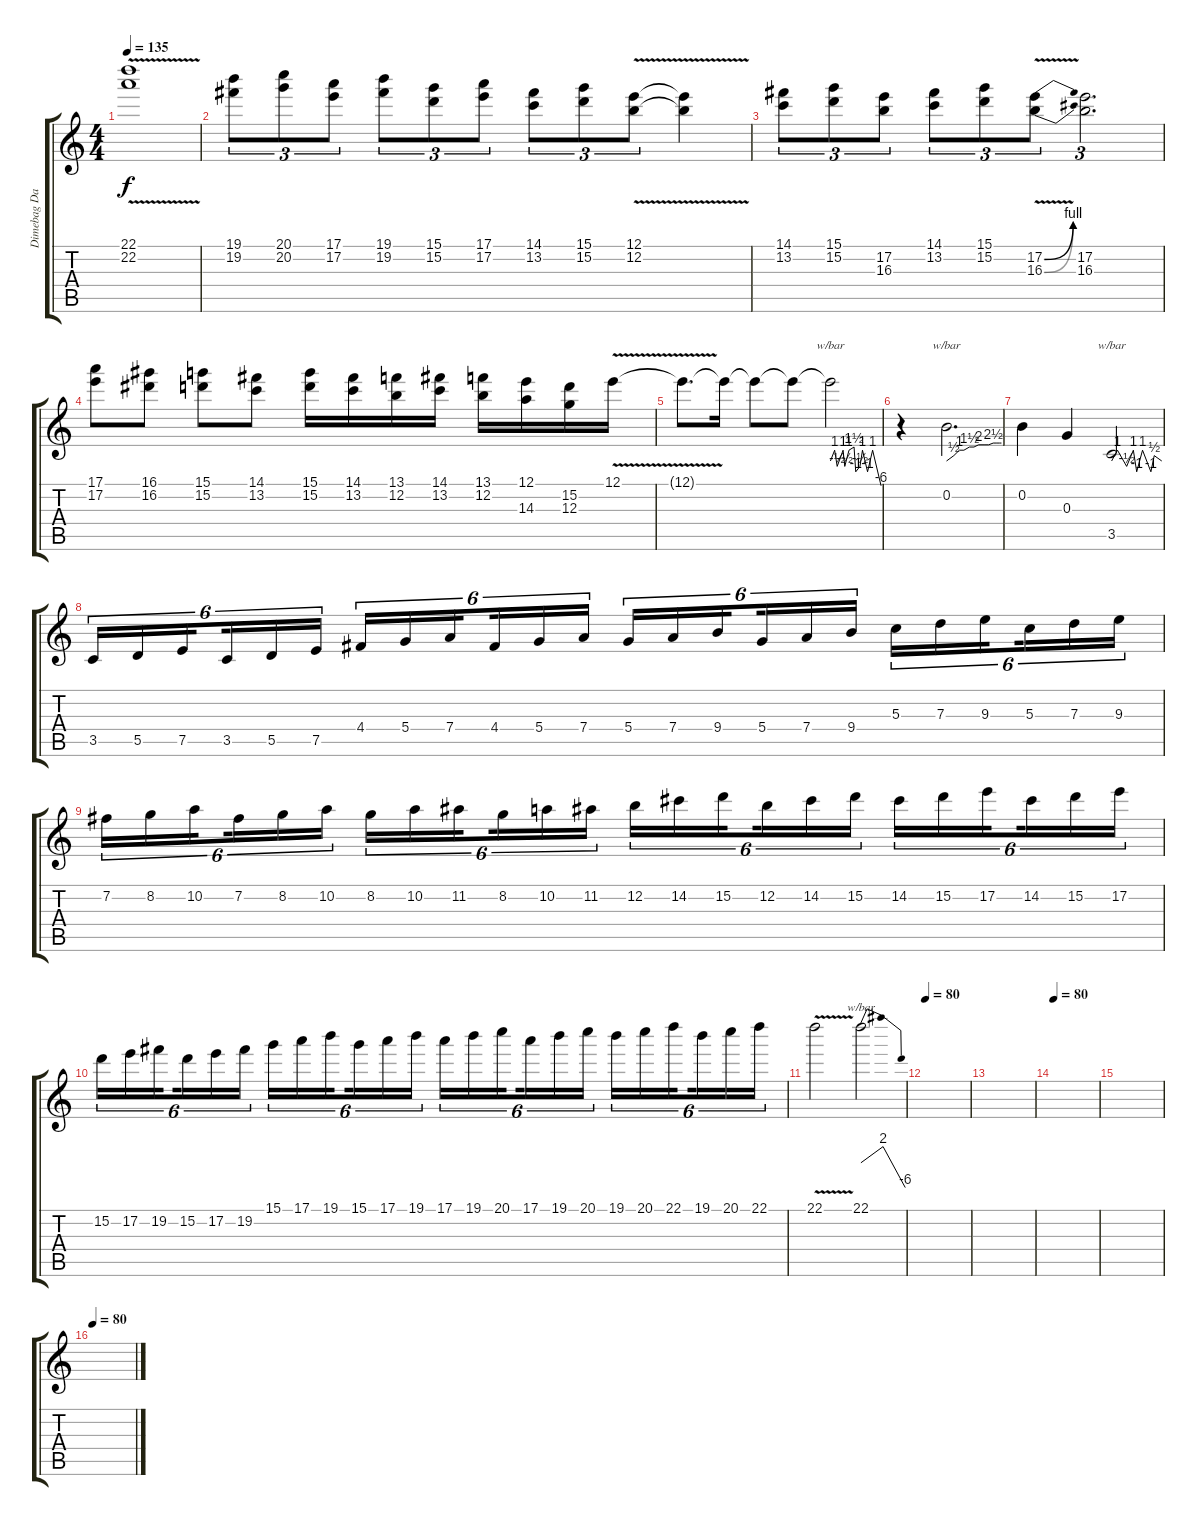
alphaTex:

\track ("Dimebag Darrell (Solo)" "Dimebag Da") {instrument distortionguitar}
\staff {score tabs}
\tuning (E4 B3 G3 D3 A2 E2) {hide}
\ts (4 4)
\tempo 135
\clef g2
\ks c
(22.1 22.2{v}).1{dy f} |
(19.1 19.2).8{tu (3 2)} (20.1 20.2).8{tu (3 2)} (17.1 17.2).8{tu (3 2)} (19.1 19.2).8{tu (3 2)} (15.1 15.2).8{tu (3 2)} (17.1 17.2).8{tu (3 2)} (14.1 13.2).8{tu (3 2)} (15.1 15.2).8{tu (3 2)} (12.1{v} 12.2).8{tu (3 2)} (12.1{v t} 12.2{v t}).4 |
(14.1 13.2).8{tu (3 2)} (15.1 15.2).8{tu (3 2)} (17.2 16.3).8{tu (3 2)} (14.1 13.2).8{tu (3 2)} (15.1 15.2).8{tu (3 2)} (17.2{be (bend 0 0 60 4)} 16.3{be (bend 0 0 60 4) v}).8{tu (3 2)} (17.2 16.3).2{d tu (3 2)} |
(17.1 17.2).8 (16.1 16.2).8 (15.1 15.2).8 (14.1 13.2).8 (15.1 15.2).16 (14.1 13.2).16 (13.1 12.2).16 (14.1 13.2).16 (13.1 12.2).16 (12.1 14.3).16 (15.2 12.3).16 12.1{v}.16 |
12.1{t}.8{d} 12.1{t}.16 12.1{t}.8 12.1{t}.8 12.1{t}.2{tbe (custom default 0 0 5 4 8 -2 15 4 17 -2 22 4 28 6 30 -4 35 -2 38 4 44 -4 50 4 60 -24)} |
r.4 0.2.2{d tbe (custom default 0 0 8 2 14 4 19 4 25 6 30 6 35 8 42 8 46 8 51 10 55 10 58 10 60 10)} |
0.2.4 0.3.4 3.5.2{tbe (custom default 0 0 7 4 18 -2 26 4 30 -4 37 4 47 -4 51 2 60 0)} |
3.5.16{tu (6 4)} 5.5.16{tu (6 4)} 7.5.16{tu (6 4) beam splitsecondary} 3.5.16{tu (6 4)} 5.5.16{tu (6 4)} 7.5.16{tu (6 4)} 4.4.16{tu (6 4)} 5.4.16{tu (6 4)} 7.4.16{tu (6 4) beam splitsecondary} 4.4.16{tu (6 4)} 5.4.16{tu (6 4)} 7.4.16{tu (6 4)} 5.4.16{tu (6 4)} 7.4.16{tu (6 4)} 9.4.16{tu (6 4) beam splitsecondary} 5.4.16{tu (6 4)} 7.4.16{tu (6 4)} 9.4.16{tu (6 4)} 5.3.16{tu (6 4)} 7.3.16{tu (6 4)} 9.3.16{tu (6 4) beam splitsecondary} 5.3.16{tu (6 4)} 7.3.16{tu (6 4)} 9.3.16{tu (6 4)} |
7.2.16{tu (6 4)} 8.2.16{tu (6 4)} 10.2.16{tu (6 4) beam splitsecondary} 7.2.16{tu (6 4)} 8.2.16{tu (6 4)} 10.2.16{tu (6 4)} 8.2.16{tu (6 4)} 10.2.16{tu (6 4)} 11.2.16{tu (6 4) beam splitsecondary} 8.2.16{tu (6 4)} 10.2.16{tu (6 4)} 11.2.16{tu (6 4)} 12.2.16{tu (6 4)} 14.2.16{tu (6 4)} 15.2.16{tu (6 4) beam splitsecondary} 12.2.16{tu (6 4)} 14.2.16{tu (6 4)} 15.2.16{tu (6 4)} 14.2.16{tu (6 4)} 15.2.16{tu (6 4)} 17.2.16{tu (6 4) beam splitsecondary} 14.2.16{tu (6 4)} 15.2.16{tu (6 4)} 17.2.16{tu (6 4)} |
15.2.16{tu (6 4)} 17.2.16{tu (6 4)} 19.2.16{tu (6 4) beam splitsecondary} 15.2.16{tu (6 4)} 17.2.16{tu (6 4)} 19.2.16{tu (6 4)} 15.1.16{tu (6 4)} 17.1.16{tu (6 4)} 19.1.16{tu (6 4) beam splitsecondary} 15.1.16{tu (6 4)} 17.1.16{tu (6 4)} 19.1.16{tu (6 4)} 17.1.16{tu (6 4)} 19.1.16{tu (6 4)} 20.1.16{tu (6 4) beam splitsecondary} 17.1.16{tu (6 4)} 19.1.16{tu (6 4)} 20.1.16{tu (6 4)} 19.1.16{tu (6 4)} 20.1.16{tu (6 4)} 22.1.16{tu (6 4) beam splitsecondary} 19.1.16{tu (6 4)} 20.1.16{tu (6 4)} 22.1.16{tu (6 4)} |
22.1{v}.2 22.1.2{tbe (dip default 0 0 30 8 60 -24)} |
\tempo 80
|
|
\tempo 80
|
|
\tempo 80
